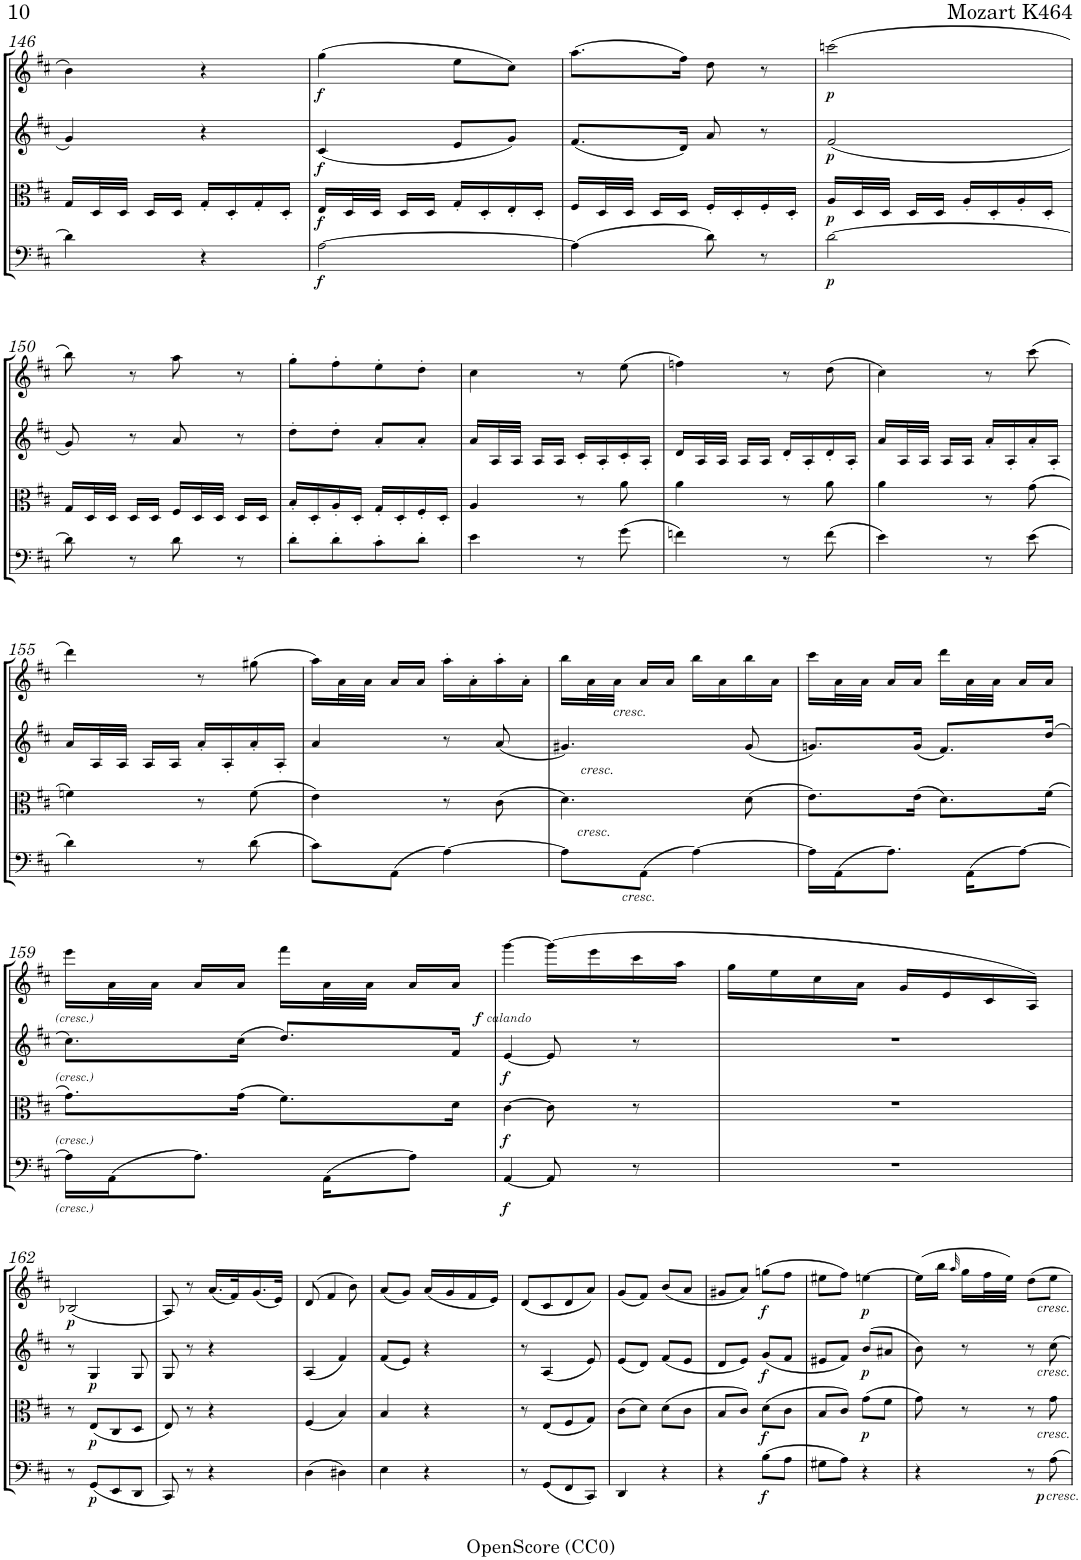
**kern	**dynam	**kern	**dynam	**kern	**dynam	**kern	**dynam
*part4	*part4	*part3	*part3	*part2	*part2	*part1	*part1
*staff4	*staff4	*staff3	*staff3	*staff2	*staff2	*staff1	*staff1
*I"Violoncello	*	*I"Viola	*	*I"Violin 2	*	*I"Violin 1	*
*I'Vc	*	*I'Vla	*	*I'Vln	*	*I'Vln	*
!!LO:PB:g=z
*clefF4	*	*clefC3	*	*clefG2	*	*clefG2	*
*k[f#c#]	*	*k[f#c#]	*	*k[f#c#]	*	*k[f#c#]	*
*M2/4	*	*M2/4	*	*M2/4	*	*M2/4	*
=146	=146	=146	=146	=146	=146	=146	=146
4d\]	.	16G/LL	.	4g/	.	4b\	.
.	.	32D/L	.	.	.	.	.
.	.	32D/JJJ	.	.	.	.	.
.	.	16D/LL	.	.	.	.	.
.	.	16D/JJ	.	.	.	.	.
4r	.	16G'/LL	.	4r	.	4r	.
.	.	16D'/	.	.	.	.	.
.	.	16G'/	.	.	.	.	.
.	.	16D'/JJ	.	.	.	.	.
=147	=147	=147	=147	=147	=147	=147	=147
!	!LO:DY:b	!	!LO:DY:b	!	!LO:DY:b	!	!LO:DY:b
[2A\	f	16E/LL	f	(4c#/	f	(4gg\	f
.	.	32D/L	.	.	.	.	.
.	.	32D/JJJ	.	.	.	.	.
.	.	16D/LL	.	.	.	.	.
.	.	16D/JJ	.	.	.	.	.
.	.	16G'/LL	.	8e/L	.	8ee\L	.
.	.	16D'/	.	.	.	.	.
.	.	16E'/	.	8g/J)	.	8cc#\J)	.
.	.	16D'/JJ	.	.	.	.	.
=148	=148	=148	=148	=148	=148	=148	=148
(4A\]	.	16F#/LL	.	(8.f#/L	.	(8.aa\L	.
.	.	32D/L	.	.	.	.	.
.	.	32D/JJJ	.	.	.	.	.
.	.	16D/LL	.	.	.	.	.
.	.	16D/JJ	.	16d/Jk)	.	16ff#\Jk)	.
8d\)	.	16F#'/LL	.	8a/	.	8dd\	.
.	.	16D'/	.	.	.	.	.
8r	.	16F#'/	.	8r	.	8r	.
.	.	16D'/JJ	.	.	.	.	.
=149	=149	=149	=149	=149	=149	=149	=149
!	!LO:DY:b	!	!LO:DY:b	!	!LO:DY:b	!	!LO:DY:b
[2d\	p	16A/LL	p	(2f#/	p	(2cccn\	p
.	.	32D/L	.	.	.	.	.
.	.	32D/JJJ	.	.	.	.	.
.	.	16D/LL	.	.	.	.	.
.	.	16D/JJ	.	.	.	.	.
.	.	16A'/LL	.	.	.	.	.
.	.	16D'/	.	.	.	.	.
.	.	16A'/	.	.	.	.	.
.	.	16D'/JJ	.	.	.	.	.
!!LO:LB:g=z
=150	=150	=150	=150	=150	=150	=150	=150
8d\]	.	16G/LL	.	8g/)	.	8bb\)	.
.	.	32D/L	.	.	.	.	.
.	.	32D/JJJ	.	.	.	.	.
8r	.	16D/LL	.	8r	.	8r	.
.	.	16D/JJ	.	.	.	.	.
8d\	.	16F#/LL	.	8a/	.	8aa\	.
.	.	32D/L	.	.	.	.	.
.	.	32D/JJJ	.	.	.	.	.
8r	.	16D/LL	.	8r	.	8r	.
.	.	16D/JJ	.	.	.	.	.
=151	=151	=151	=151	=151	=151	=151	=151
8d'\L	.	16B'/LL	.	8dd'\L	.	8gg'\L	.
.	.	16D'/	.	.	.	.	.
8d'\	.	16A'/	.	8dd'\J	.	8ff#'\	.
.	.	16D'/JJ	.	.	.	.	.
8c#'\	.	16G'/LL	.	8a'/L	.	8ee'\	.
.	.	16D'/	.	.	.	.	.
8d'\J	.	16F#'/	.	8a'/J	.	8dd'\J	.
.	.	16D'/JJ	.	.	.	.	.
=152	=152	=152	=152	=152	=152	=152	=152
4e\	.	4A/	.	16a/LL	.	4cc#\	.
.	.	.	.	32A/L	.	.	.
.	.	.	.	32A/JJJ	.	.	.
.	.	.	.	16A/LL	.	.	.
.	.	.	.	16A/JJ	.	.	.
8r	.	8r	.	16c#'/LL	.	8r	.
.	.	.	.	16A'/	.	.	.
(8g\	.	8a\	.	16c#'/	.	(8ee\	.
.	.	.	.	16A'/JJ	.	.	.
=153	=153	=153	=153	=153	=153	=153	=153
4fn\)	.	4a\	.	16d/LL	.	4ffn\)	.
.	.	.	.	32A/L	.	.	.
.	.	.	.	32A/JJJ	.	.	.
.	.	.	.	16A/LL	.	.	.
.	.	.	.	16A/JJ	.	.	.
8r	.	8r	.	16d'/LL	.	8r	.
.	.	.	.	16A'/	.	.	.
(8f\	.	8a\	.	16d'/	.	(8dd\	.
.	.	.	.	16A'/JJ	.	.	.
=154	=154	=154	=154	=154	=154	=154	=154
4e\)	.	4a\	.	16a/LL	.	4cc#\)	.
.	.	.	.	32A/L	.	.	.
.	.	.	.	32A/JJJ	.	.	.
.	.	.	.	16A/LL	.	.	.
.	.	.	.	16A/JJ	.	.	.
8r	.	8r	.	16a'/LL	.	8r	.
.	.	.	.	16A'/	.	.	.
(8e\	.	(8g\	.	16a'/	.	(8ccc#\	.
.	.	.	.	16A'/JJ	.	.	.
!!LO:LB:g=z
=155	=155	=155	=155	=155	=155	=155	=155
4d\)	.	4fn\)	.	16a/LL	.	4ddd\)	.
.	.	.	.	32A/L	.	.	.
.	.	.	.	32A/JJJ	.	.	.
.	.	.	.	16A/LL	.	.	.
.	.	.	.	16A/JJ	.	.	.
8r	.	8r	.	16a'/LL	.	8r	.
.	.	.	.	16A'/	.	.	.
(8d\	.	(8f\	.	16a'/	.	(8gg#X\	.
.	.	.	.	16A'/JJ	.	.	.
=156	=156	=156	=156	=156	=156	=156	=156
8c#\L)	.	4e\)	.	4a/	.	16aa\LL)	.
.	.	.	.	.	.	32a\L	.
.	.	.	.	.	.	32a\JJJ	.
(8AA\J	.	.	.	.	.	16a/LL	.
.	.	.	.	.	.	16a/JJ	.
[4A\)	.	8r	.	8r	.	16aa'\LL	.
.	.	.	.	.	.	16a'\	.
.	.	(8c#\	.	(8a/	.	16aa'\	.
.	.	.	.	.	.	16a'\JJ	.
=157	=157	=157	=157	=157	=157	=157	=157
!	!	!	!	!LO:TX:b:i:t=cresc.	!	!	!
!	!	!LO:TX:b:i:t=cresc.	!	!	!	!	!
8A\L]	.	4.d\)	.	4.g#X/)	.	16bb\LL	.
.	.	.	.	.	.	32a\L	.
!	!	!	!	!	!	!LO:TX:b:i:t=cresc.	!
.	.	.	.	.	.	32a\JJJ	.
!LO:TX:b:i:t=cresc.	!	!	!	!	!	!	!
(8AA\J	.	.	.	.	.	16a/LL	.
.	.	.	.	.	.	16a/JJ	.
[4A\)	.	.	.	.	.	16bb\LL	.
.	.	.	.	.	.	16a\	.
.	.	(8d\	.	(8g#/	.	16bb\	.
.	.	.	.	.	.	16a\JJ	.
=158	=158	=158	=158	=158	=158	=158	=158
16A\LL]	.	8.e\L)	.	8.gn/L)	.	16ccc#\LL	.
(16AA\J	.	.	.	.	.	32a\L	.
.	.	.	.	.	.	32a\JJJ	.
8.A\J)	.	.	.	.	.	16a/LL	.
.	.	(16e\Jk	.	(16g/Jk	.	16a/JJ	.
.	.	8.d\L)	.	8.f#/L)	.	16ddd\LL	.
(16AA\KL	.	.	.	.	.	32a\L	.
.	.	.	.	.	.	32a\JJJ	.
[8A\J)	.	.	.	.	.	16a/LL	.
.	.	(16f#\Jk	.	(16dd/Jk	.	16a/JJ	.
!!LO:LB:g=z
=159	=159	=159	=159	=159	=159	=159	=159
16A\LL]	.	8.g\L)	.	8.cc#\L)	.	16eee\LL	.
(16AA\J	.	.	.	.	.	32a\L	.
.	.	.	.	.	.	32a\JJJ	.
8.A\J)	.	.	.	.	.	16a/LL	.
.	.	(16g\Jk	.	(16cc#\Jk	.	16a/JJ	.
.	.	8.f#\L)	.	8.dd/L)	.	16fff#\LL	.
(16AA\KL	.	.	.	.	.	32a\L	.
.	.	.	.	.	.	32a\JJJ	.
8A\J)	.	.	.	.	.	16a/LL	.
.	.	16d\Jk	.	16f#/Jk	.	16a/JJ	.
=160	=160	=160	=160	=160	=160	=160	=160
!	!LO:DY:b	!	!LO:DY:b	!	!LO:DY:b	!	!LO:DY:b
!	!	!	!	!	!	!	!LO:DY:n=1:b
[4AA/	f	[4c#\	f	[4e/	f	[4ggg\	f other-dynamics
8AA/]	.	8c#\]	.	8e/]	.	(16ggg\LL]	.
.	.	.	.	.	.	16eee\	.
8r	.	8r	.	8r	.	16ccc#\	.
.	.	.	.	.	.	16aa\JJ	.
=161	=161	=161	=161	=161	=161	=161	=161
2r	.	2r	.	2r	.	16gg\LL	.
.	.	.	.	.	.	16ee\	.
.	.	.	.	.	.	16cc#\	.
.	.	.	.	.	.	16a\JJ	.
.	.	.	.	.	.	16g/LL	.
.	.	.	.	.	.	16e/	.
.	.	.	.	.	.	16c#/	.
.	.	.	.	.	.	16A/JJ)	.
!!LO:LB:g=z
=162	=162	=162	=162	=162	=162	=162	=162
!	!	!	!	!	!	!	!LO:DY:b
8r	.	8r	.	8r	.	(2B-X/	p
!	!LO:DY:b	!	!LO:DY:b	!	!LO:DY:b	!	!
(8GG/L	p	(8E/L	p	4G/	p	.	.
8EE/	.	8C#/	.	.	.	.	.
8DD/J	.	8D/J	.	8G/	.	.	.
=163	=163	=163	=163	=163	=163	=163	=163
8CC#/)	.	8E/)	.	8G/	.	8A/)	.
8r	.	8r	.	8r	.	8r	.
4r	.	4r	.	4r	.	(16.a/LL	.
.	.	.	.	.	.	32f#/K)	.
.	.	.	.	.	.	(16.g/	.
.	.	.	.	.	.	32e/JJk)	.
=164	=164	=164	=164	=164	=164	=164	=164
(4D\	.	(4F#/	.	(4A/	.	(8d/	.
.	.	.	.	.	.	4f#/	.
4D#X\)	.	4B/)	.	4f#/)	.	.	.
.	.	.	.	.	.	8b\)	.
=165	=165	=165	=165	=165	=165	=165	=165
4E\	.	4B/	.	(8f#/L	.	(8a/L	.
.	.	.	.	8e/J)	.	8g/J)	.
4r	.	4r	.	4r	.	(16a/LL	.
.	.	.	.	.	.	16g/	.
.	.	.	.	.	.	16f#/	.
.	.	.	.	.	.	16e/JJ)	.
=166	=166	=166	=166	=166	=166	=166	=166
8r	.	8r	.	8r	.	(8d/L	.
(8GG/L	.	(8E/L	.	(4A/	.	8c#/	.
8FF#/	.	8F#/	.	.	.	8d/	.
8CC#/J)	.	8G/J)	.	8e/)	.	8a/J)	.
=167	=167	=167	=167	=167	=167	=167	=167
4DD/	.	(8c#\L	.	(8e/L	.	(8g/L	.
.	.	8d\J)	.	8d/J)	.	8f#/J)	.
4r	.	(8d\L	.	(8f#/L	.	(8b/L	.
.	.	8c#\J	.	8e/J	.	8a/J	.
=168	=168	=168	=168	=168	=168	=168	=168
4r	.	8B/L	.	8d/L	.	8g#X/L	.
.	.	8c#/J)	.	8e/J)	.	8a/J)	.
!	!LO:DY:b	!	!LO:DY:b	!	!LO:DY:b	!	!LO:DY:b
(8B\L	f	(8d\L	f	(8g/L	f	(8ggn\L	f
8A\J	.	8c#\J	.	8f#/J	.	8ff#\J	.
=169	=169	=169	=169	=169	=169	=169	=169
8G#X\L	.	8B/L	.	8e#X/L	.	8ee#X\L	.
8A\J)	.	8c#/J)	.	8f#/J)	.	8ff#\J)	.
!	!	!	!LO:DY:b	!	!LO:DY:b	!	!LO:DY:b
4r	.	(8g\L	p	(>8b/L	p	[4een\	p
.	.	8f#\J	.	8a#X/J	.	.	.
=170	=170	=170	=170	=170	=170	=170	=170
4r	.	8g\)	.	8b\)	.	(16ee\LL]	.
.	.	.	.	.	.	16bb\JJ	.
.	.	.	.	.	.	32qaa/	.
.	.	8r	.	8r	.	16gg\LL	.
.	.	.	.	.	.	32ff#\L	.
.	.	.	.	.	.	32ee\JJJ)	.
8r	.	8r	.	8r	.	8dd\L	.
!	!	!	!	!	!	!LO:TX:b:i:t=cresc.	!
!	!	!	!	!LO:TX:b:i:t=cresc.	!	!	!
!	!	!LO:TX:b:i:t=cresc.	!	!	!	!	!
!LO:TX:b:i:t=cresc.	!	!	!	!	!	!	!
!	!LO:DY:b	!	!	!	!	!	!
8A\	p	8g\	.	8cc#\	.	8ee\J	.
=	=	=	=	=	=	=	=
*-	*-	*-	*-	*-	*-	*-	*-
